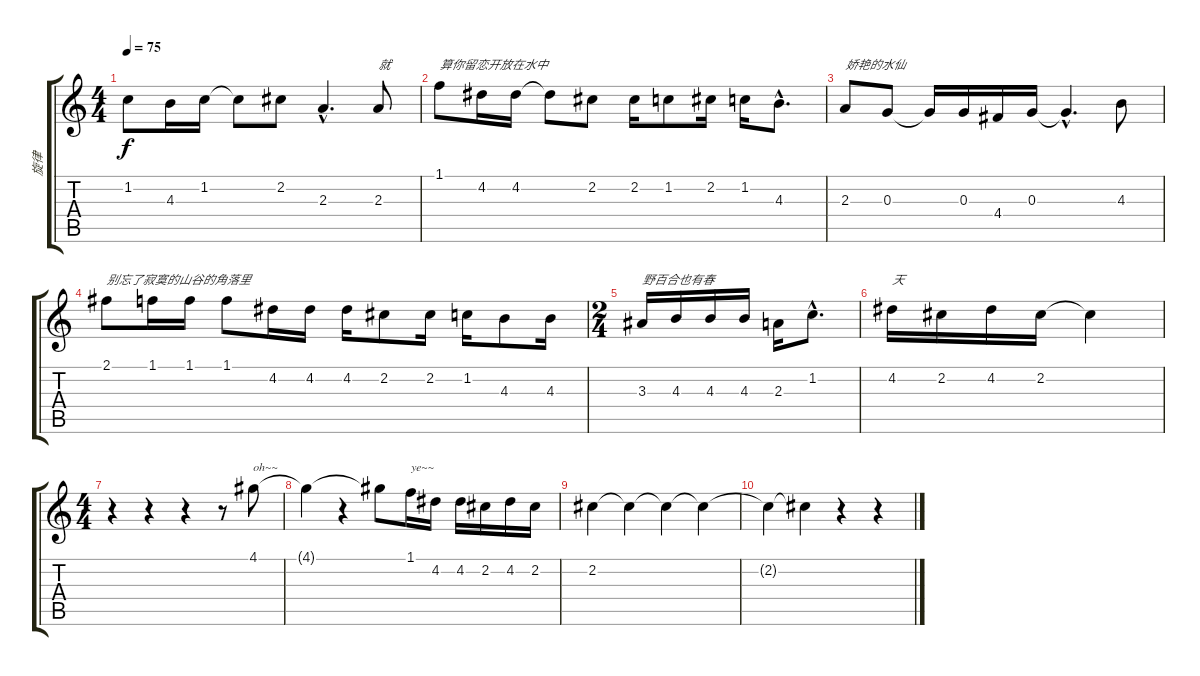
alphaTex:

\track ("旋律" "旋律") {instrument distortionguitar}
\staff {score tabs}
\tuning (E4 B3 G3 D3 A2 E2) {hide}
\ts (4 4)
\tempo 75
\clef g2
\ks c
1.2.8{dy f} 4.3.16 1.2.16 1.2{t}.8 2.2.8 2.3{hac}.4{d} 2.3.8{txt "就"} |
1.1.8{txt "算你留恋开放在水中"} 4.2.16 4.2.16 4.2{t}.8 2.2.8 2.2.16 1.2.8 2.2.16 1.2.16 4.3{hac}.8{d} |
2.3.8{txt "娇艳的水仙"} 0.3.8 0.3{t}.16 0.3.16 4.4.16 0.3.16 0.3{hac t}.4{d} 4.3.8 |
2.1.8{txt "别忘了寂寞的山谷的角落里"} 1.1.16 1.1.16 1.1.8 4.2.16 4.2.16 4.2.16 2.2.8 2.2.16 1.2.16 4.3.8 4.3.16 |
\ts (2 4)
3.3.16{txt "野百合也有春"} 4.3.16 4.3.16 4.3.16 2.3.16 1.2{hac}.8{d} |
4.2.16{txt "天"} 2.2.16 4.2.16 2.2.16 2.2{t}.4 |
\ts (4 4)
r.4 r.4 r.4 r.8 4.1.8{txt "oh~~"} |
4.1{t}.4 r.4 4.1{t}.8 1.1.16{txt "ye~~"} 4.2.16 4.2.16 2.2.16 4.2.16 2.2.16 |
2.2.4 2.2{t}.4 2.2{t}.4 2.2{t}.4 |
2.2{t}.4 2.2{t}.4 r.4 r.4
